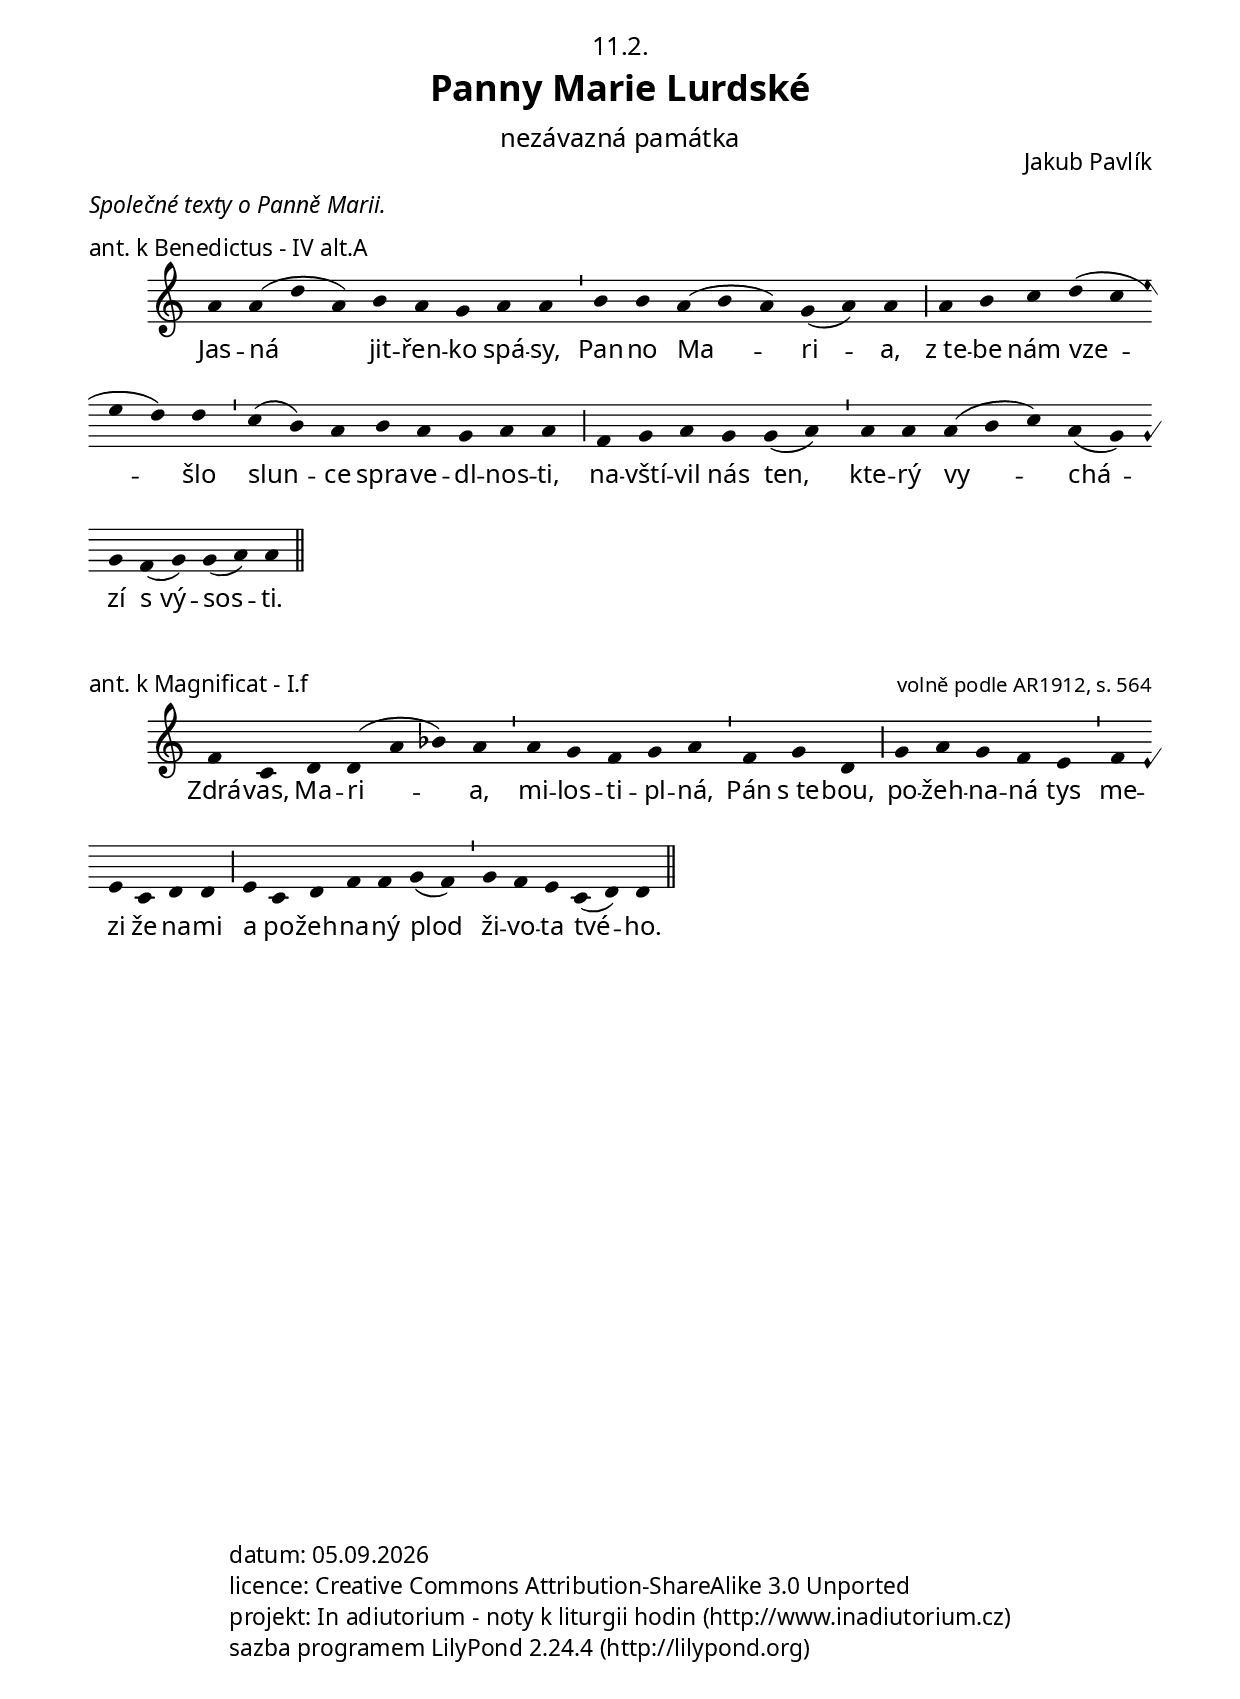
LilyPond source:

\version "2.17.24"

\include "../spolecne.ly"

\header {
  title = \markup\titleSvatek
            "Panny Marie Lurdské"
            "nezávazná památka"
            11.2.
  composer = "Jakub Pavlík"
}

\markup\communia #'(#:maria)

\score {
  \relative c'' {
    \choralniRezim
    a4 a( d a) b a g a a \barMin
    b b a( b a) g( a) a \barMaior
    a b c d( c e d) d \barMin
    c( b) a b a g a a \barMaior
    f g a g g( a) \barMin
    a a a( b c) a( g) g f( g) g( a) a \barFinalis
  }
  \addlyrics {
    Jas -- ná jit -- řen -- ko spá -- sy,
    Pan -- no Ma -- ri -- a,
    z_te -- be nám vze -- šlo
    slun -- ce spra -- ve -- dl -- nos -- ti,
    na -- vští -- vil nás ten,
    kte -- rý vy -- chá -- zí s_vý -- sos -- ti.
  }
  \header {
    quid = "ant. k Benedictus"
    modus = "IV alt"
    differentia = "A"
    psalmus = ""
    id = "aben"
    piece = \markup {\sestavTitulekBezZalmu}
  }
}

\score {
  \relative c' {
    \choralniRezim
    f4 c d d( a' bes) a \barMin
    a g f g a \barMin
    f g d \barMaior

    g a g f e \barMin
    f e c d d \barMaior
    e c d f f g( f) \barMin
    g f e c( d) d \barFinalis
  }
  \addlyrics {
    Zdrá -- vas, Ma -- ri -- a,
    mi -- los -- ti -- pl -- ná,
    Pán s_te -- bou,

    po -- žeh -- na -- ná tys
    me -- zi že -- na -- mi
    a po -- žeh -- na -- ný plod
    ži -- vo -- ta tvé -- ho.
  }
  \header {
    quid = "ant. k Magnificat"
    modus = "I"
    differentia = "f"
    psalmus = ""
    id = "amag"
    fial = "sanktoral/1208pmpocatebezposkvrny.ly#2ne-amag?-aleluja"
    fons_externus = "volně podle AR1912, s. 564"
    piece = \markup {\sestavTitulekBezZalmu}
  }
}